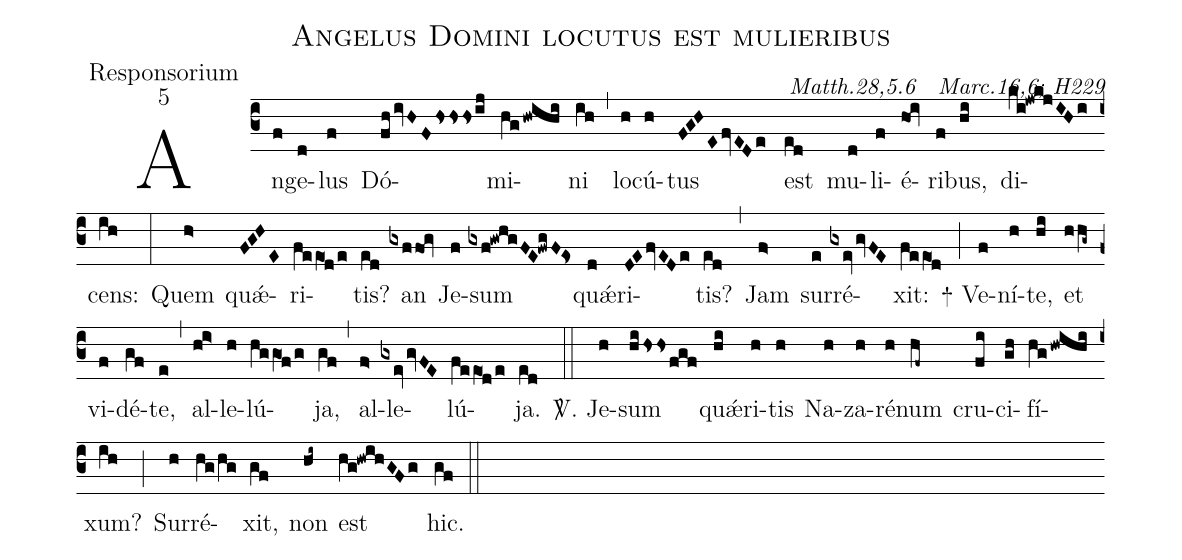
name:Angelus Domini locutus est mulieribus;
office-part:Responsorium;
mode:5;
commentary:ꝶ Matth.28,5.6 ꝟ Marc.16,6; H229;;
%%
(c3)An(f)ge(d)lus(f) Dó(fhivHFhshshsij)mi(hghwihi)ni(ih) (,)
lo(h)cú(h)tus(FGH/EfvEDe) est(ed) mu(d)li(f)é(ho1!iv)ri(f)bus,(hi)
di(ki!jwkjIHi)cens:(ih) (:)
Quem(h>) qu<sp>'ae</sp>(FGH/E)ri(feeO1de)tis?(ed) an(gxffog)
Je(f)sum(gxf!gwhgFE!fwgF!es) qu<sp>'ae</sp>(d)ri(DEfvEDe)tis?(ed) (,)
Jam(f>) sur(e)ré(gxevgvFE)xit:(feeO1d) (;)

+
Ve(f)ní(h)te,(hi) et(hhg~) vi(f)dé(gf)te,(e) (,)
al(hi>)le(h)lú(hggO1fg)ja,(gf) (,)
al(f>)le(gxevgvFE)lú(feeO1de)ja.(ed) (::)

<sp>V/</sp>.
Je(h)sum(hi/hshsfgf) qu<sp>'ae</sp>(hi)ri(h)tis(h) Na(h)za(h)ré(h)num(hf~)
cru(fi)ci(gh)fí(hghwihi)xum?(ih) (;)
Sur(h)ré(hg/hg)xit,(gf) non(hi~) est(hg!hwihGFg) hic.(gf) (::)
